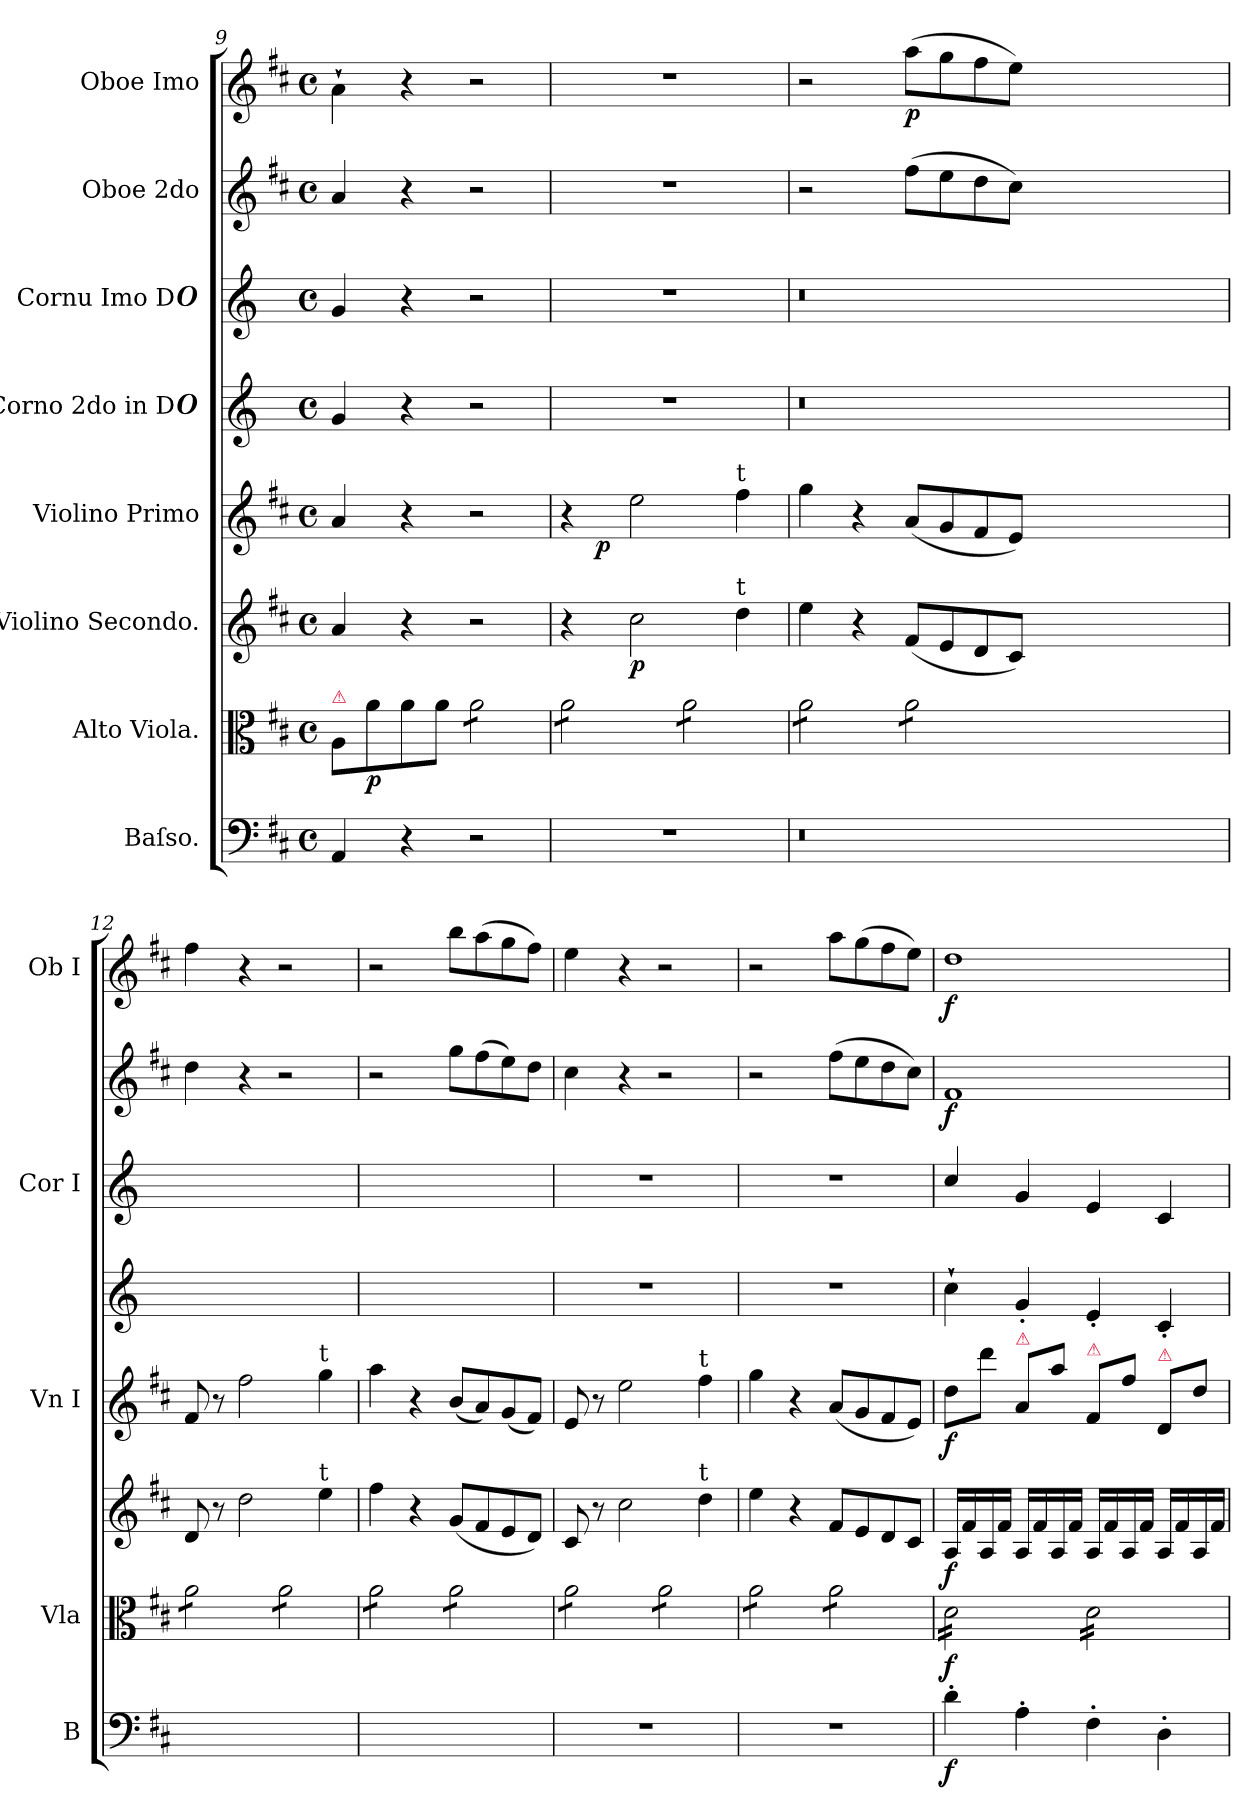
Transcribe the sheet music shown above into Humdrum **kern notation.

**kern	**dynam	**kern	**dynam	**kern	**dynam	**kern	**dynam	**kern	**kern	**kern	**dynam	**kern	**dynam
*part8	*part8	*part7	*part7	*part6	*part6	*part5	*part5	*part4	*part3	*part2	*part2	*part1	*part1
*staff8	*staff8	*staff7	*staff7	*staff6	*staff6	*staff5	*staff5	*staff4	*staff3	*staff2	*staff2	*staff1	*staff1
*I"Baſso.	*	*I"Alto Viola.	*	*I"Violino Secondo.	*	*I"Violino Primo	*	*I"Corno 2do in D#	*I"Cornu Imo D#	*I"Oboe 2do	*	*I"Oboe Imo	*
*I'B	*	*I'Vla	*	*	*	*I'Vn I	*	*	*I'Cor I	*	*	*I'Ob I	*
*clefF4	*	*clefC3	*	*clefG2	*	*clefG2	*	*clefG2	*clefG2	*clefG2	*	*clefG2	*
*	*	*	*	*	*	*	*	*ITrd-1c-2	*ITrd-1c-2	*	*	*	*
*k[f#c#]	*	*k[f#c#]	*	*k[f#c#]	*	*k[f#c#]	*	*k[f#c#]	*k[f#c#]	*k[f#c#]	*	*k[f#c#]	*
*D:	*	*D:	*	*D:	*	*D:	*	*	*	*D:	*	*D:	*
*M4/4	*	*M4/4	*	*M4/4	*	*M4/4	*	*M4/4	*M4/4	*M4/4	*	*M4/4	*
*met(c)	*	*met(c)	*	*met(c)	*	*met(c)	*	*met(c)	*met(c)	*met(c)	*	*met(c)	*
=9	=9	=9	=9	=9	=9	=9	=9	=9	=9	=9	=9	=9	=9
!	!	!LO:TX:a:color=crimson:t=⚠	!	!	!	!	!	!	!	!	!	!	!
4AA/	.	8A/L	.	4a/	.	4a/	.	4a/	4a/	4a/	.	4a`\	.
.	.	8a\	p	.	.	.	.	.	.	.	.	.	.
4r	.	8a\	.	4r	.	4r	.	4r	4r	4r	.	4r	.
.	.	8a\J	.	.	.	.	.	.	.	.	.	.	.
*	*	*tremolo	*	*	*	*	*	*	*	*	*	*	*
2r	.	8a\L	.	2r	.	2r	.	2r	2r	2r	.	2r	.
.	.	8a\	.	.	.	.	.	.	.	.	.	.	.
.	.	8a\	.	.	.	.	.	.	.	.	.	.	.
.	.	8a\J	.	.	.	.	.	.	.	.	.	.	.
=10	=10	=10	=10	=10	=10	=10	=10	=10	=10	=10	=10	=10	=10
*	*	*	*	*	*	*^	*	*	*	*	*	*	*
1r	.	8a\L	.	4r	.	4r	8ryy	.	1r	1r	1r	.	1r	.
.	.	8a\	.	.	.	.	2..ryy	p	.	.	.	.	.	.
.	.	8a\	.	2cc#\	p	2ee\	.	.	.	.	.	.	.	.
.	.	8a\J	.	.	.	.	.	.	.	.	.	.	.	.
.	.	8a\L	.	.	.	.	.	.	.	.	.	.	.	.
.	.	8a\	.	.	.	.	.	.	.	.	.	.	.	.
!	!	!	!	!	!	!LO:TX:a:t=t	!	!	!	!	!	!	!	!
!	!	!	!	!LO:TX:a:t=t	!	!	!	!	!	!	!	!	!	!
.	.	8a\	.	4dd\	.	4ff#\	.	.	.	.	.	.	.	.
.	.	8a\J	.	.	.	.	.	.	.	.	.	.	.	.
*	*	*	*	*	*	*v	*v	*	*	*	*	*	*	*
=11	=11	=11	=11	=11	=11	=11	=11	=11	=11	=11	=11	=11	=11
0.r	.	8a\L	.	4ee\	.	4gg\	.	0.r	0.r	2r	.	2r	.
.	.	8a\	.	.	.	.	.	.	.	.	.	.	.
.	.	8a\	.	4r	.	4r	.	.	.	.	.	.	.
.	.	8a\J	.	.	.	.	.	.	.	.	.	.	.
.	.	8a\L	.	(8f#/L	.	(8a/L	.	.	.	(8ff#\L	pia	(8aa\L	p
.	.	8a\	.	8e/	.	8g/	.	.	.	8ee\	.	8gg\	.
.	.	8a\	.	8d/	.	8f#/	.	.	.	8dd\	.	8ff#\	.
.	.	8a\J	.	8c#/J)	.	8e/J)	.	.	.	8cc#\J)	.	8ee\J)	.
.	.	0ryy	.	0ryy	.	0ryy	.	.	.	0ryy	.	0ryy	.
=12	=12	=12	=12	=12	=12	=12	=12	=12	=12	=12	=12	=12	=12
1ryy	.	8a\L	.	8d/	.	8f#/	.	1ryy	1ryy	4dd\	.	4ff#\	.
.	.	8a\	.	8r	.	8r	.	.	.	.	.	.	.
.	.	8a\	.	2dd\	.	2ff#\	.	.	.	4r	.	4r	.
.	.	8a\J	.	.	.	.	.	.	.	.	.	.	.
.	.	8a\L	.	.	.	.	.	.	.	2r	.	2r	.
.	.	8a\	.	.	.	.	.	.	.	.	.	.	.
!	!	!	!	!	!	!LO:TX:a:t=t	!	!	!	!	!	!	!
!	!	!	!	!LO:TX:a:t=t	!	!	!	!	!	!	!	!	!
.	.	8a\	.	4ee\	.	4gg\	.	.	.	.	.	.	.
.	.	8a\J	.	.	.	.	.	.	.	.	.	.	.
=13	=13	=13	=13	=13	=13	=13	=13	=13	=13	=13	=13	=13	=13
1ryy	.	8a\L	.	4ff#\	.	4aa\	.	1ryy	1ryy	2r	.	2r	.
.	.	8a\	.	.	.	.	.	.	.	.	.	.	.
.	.	8a\	.	4r	.	4r	.	.	.	.	.	.	.
.	.	8a\J	.	.	.	.	.	.	.	.	.	.	.
.	.	8a\L	.	(8g/L	.	(8b/L	.	.	.	8gg\L	.	8bb\L	.
.	.	8a\	.	8f#/	.	8a/)	.	.	.	(8ff#\	.	(8aa\	.
.	.	8a\	.	8e/	.	(8g/	.	.	.	8ee\)	.	8gg\	.
.	.	8a\J	.	8d/J)	.	8f#/J)	.	.	.	8dd\J	.	8ff#\J)	.
=14	=14	=14	=14	=14	=14	=14	=14	=14	=14	=14	=14	=14	=14
1r	.	8a\L	.	8c#/	.	8e/	.	1r	1r	4cc#\	.	4ee\	.
.	.	8a\	.	8r	.	8r	.	.	.	.	.	.	.
.	.	8a\	.	2cc#\	.	2ee\	.	.	.	4r	.	4r	.
.	.	8a\J	.	.	.	.	.	.	.	.	.	.	.
.	.	8a\L	.	.	.	.	.	.	.	2r	.	2r	.
.	.	8a\	.	.	.	.	.	.	.	.	.	.	.
!	!	!	!	!	!	!LO:TX:a:t=t	!	!	!	!	!	!	!
!	!	!	!	!LO:TX:a:t=t	!	!	!	!	!	!	!	!	!
.	.	8a\	.	4dd\	.	4ff#\	.	.	.	.	.	.	.
.	.	8a\J	.	.	.	.	.	.	.	.	.	.	.
=15	=15	=15	=15	=15	=15	=15	=15	=15	=15	=15	=15	=15	=15
1r	.	8a\L	.	4ee\	.	4gg\	.	1r	1r	2r	.	2r	.
.	.	8a\	.	.	.	.	.	.	.	.	.	.	.
.	.	8a\	.	4r	.	4r	.	.	.	.	.	.	.
.	.	8a\J	.	.	.	.	.	.	.	.	.	.	.
.	.	8a\L	.	8f#/L	.	(8a/L	.	.	.	(8ff#\L	.	8aa\L	.
.	.	8a\	.	8e/	.	8g/	.	.	.	8ee\	.	(8gg\	.
.	.	8a\	.	8d/	.	8f#/	.	.	.	8dd\	.	8ff#\	.
.	.	8a\J	.	8c#/J	.	8e/J)	.	.	.	8cc#\J)	.	8ee\J)	.
=16	=16	=16	=16	=16	=16	=16	=16	=16	=16	=16	=16	=16	=16
4d'\	f	16d\LL	f	16A/LL	f	8dd\L	f	4dd`\	4dd/	1f#	f	1dd	f
.	.	16d\	.	16f#/	.	.	.	.	.	.	.	.	.
.	.	16d\	.	16A/	.	8ddd\J	.	.	.	.	.	.	.
.	.	16d\	.	16f#/JJ	.	.	.	.	.	.	.	.	.
!	!	!	!	!	!	!LO:TX:a:color=crimson:t=⚠	!	!	!	!	!	!	!
4A'\	.	16d\	.	16A/LL	.	8a/L	.	4a'/	4a/	.	.	.	.
.	.	16d\	.	16f#/	.	.	.	.	.	.	.	.	.
.	.	16d\	.	16A/	.	8aa\J	.	.	.	.	.	.	.
.	.	16d\JJ	.	16f#/JJ	.	.	.	.	.	.	.	.	.
!	!	!	!	!	!	!LO:TX:a:color=crimson:t=⚠	!	!	!	!	!	!	!
4F#'\	.	16d\LL	.	16A/LL	.	8f#/L	.	4f#'/	4f#/	.	.	.	.
.	.	16d\	.	16f#/	.	.	.	.	.	.	.	.	.
.	.	16d\	.	16A/	.	8ff#\J	.	.	.	.	.	.	.
.	.	16d\	.	16f#/JJ	.	.	.	.	.	.	.	.	.
!	!	!	!	!	!	!LO:TX:a:color=crimson:t=⚠	!	!	!	!	!	!	!
4D'\	.	16d\	.	16A/LL	.	8d/L	.	4d'/	4d/	.	.	.	.
.	.	16d\	.	16f#/	.	.	.	.	.	.	.	.	.
.	.	16d\	.	16A/	.	8dd\J	.	.	.	.	.	.	.
.	.	16d\JJ	.	16f#/JJ	.	.	.	.	.	.	.	.	.
*	*	*Xtremolo	*	*	*	*	*	*	*	*	*	*	*
=	=	=	=	=	=	=	=	=	=	=	=	=	=
*-	*-	*-	*-	*-	*-	*-	*-	*-	*-	*-	*-	*-	*-
